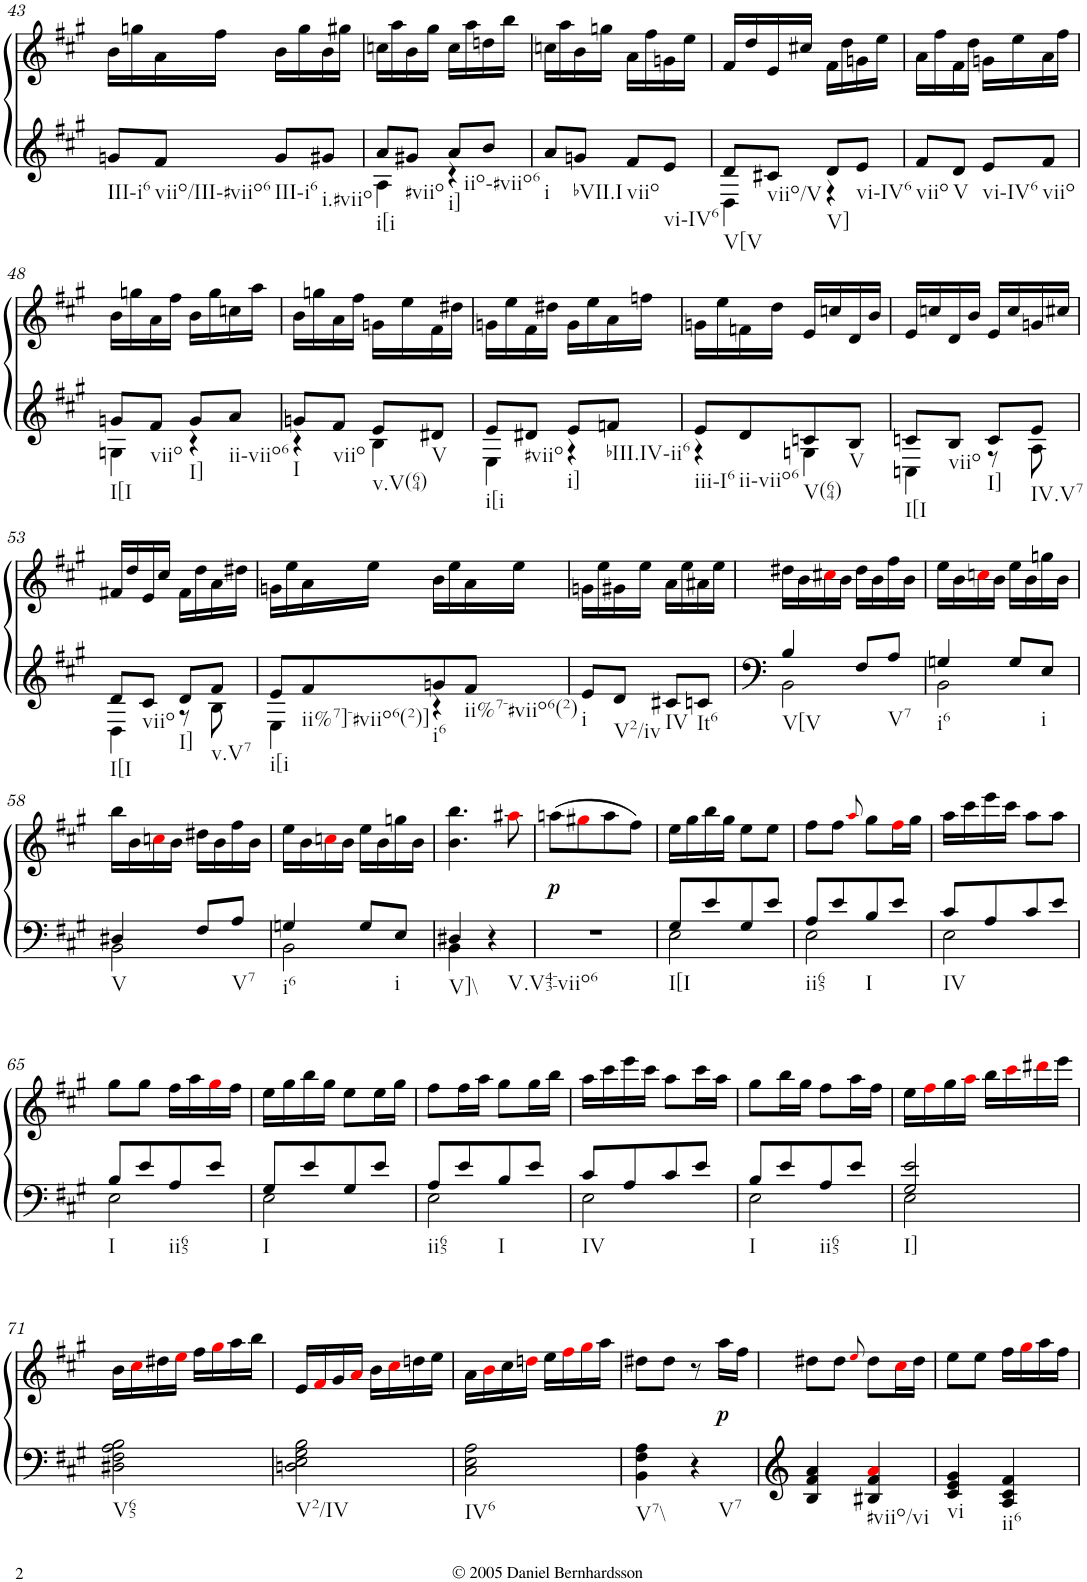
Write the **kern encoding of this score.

**kern	**kern	**dynam
*part1	*part1	*part1
*staff2	*staff1	*staff1/2
*I"Piano	*	*
*I'Pno.	*	*
!!LO:PB:g=z
*clefG2	*clefG2	*
*k[f#c#g#]	*k[f#c#g#]	*
*A:	*A:	*
*M2/4	*M2/4	*
=43	=43	=43
!LO:TX:b:t=III-i6	!	!
8gn/L	16b\LL	.
.	16ggn\	.
!LO:TX:b:t=viio/III-#viio6	!	!
8f#/J	16a\	.
.	16ff#\JJ	.
!LO:TX:b:t=III-i6	!	!
8g/L	16b\LL	.
.	16gg\	.
!LO:TX:b:t=i.#viio	!	!
8g#X/J	16b\	.
.	16gg#X\JJ	.
=44	=44	=44
*^	*	*
!LO:TX:b:t=i[i	!	!	!
8a/L	4A\	16ccn\LL	.
.	.	16aa\	.
!LO:TX:b:t=#viio	!	!	!
8g#X/J	.	16b\	.
.	.	16gg#\JJ	.
!LO:TX:b:t=i]	!	!	!
8a/L	4r	16cc\LL	.
.	.	16aa\	.
!LO:TX:b:t=iio-#viio6	!	!	!
8b/J	.	16ddn\	.
.	.	16bb\JJ	.
*v	*v	*	*
=45	=45	=45
!LO:TX:b:t=i	!	!
8a/L	16ccn\LL	.
.	16aa\	.
!LO:TX:b:t=bVII.I	!	!
8gn/J	16b\	.
.	16ggn\JJ	.
!LO:TX:b:t=viio	!	!
8f#/L	16a\LL	.
.	16ff#\	.
!LO:TX:b:t=vi-IV6	!	!
8e/J	16gn\	.
.	16ee\JJ	.
=46	=46	=46
*^	*	*
!LO:TX:b:t=V[V	!	!	!
8d/L	4D\	16f#/LL	.
.	.	16dd/	.
!LO:TX:b:t=viio/V	!	!	!
8c#X/J	.	16e/	.
.	.	16cc#X/JJ	.
!LO:TX:b:t=V]	!	!	!
8d/L	4r	16f#\LL	.
.	.	16dd\	.
!LO:TX:b:t=vi-IV6	!	!	!
8e/J	.	16gn\	.
.	.	16ee\JJ	.
*v	*v	*	*
=47	=47	=47
!LO:TX:b:t=viio	!	!
8f#/L	16a\LL	.
.	16ff#\	.
!LO:TX:b:t=V	!	!
8d/J	16f#\	.
.	16dd\JJ	.
!LO:TX:b:t=vi-IV6	!	!
8e/L	16gn\LL	.
.	16ee\	.
!LO:TX:b:t=viio	!	!
8f#/J	16a\	.
.	16ff#\JJ	.
!!LO:LB:g=z
=48	=48	=48
*^	*	*
!LO:TX:b:t=I[I	!	!	!
8gn/L	4Gn\	16b\LL	.
.	.	16ggn\	.
!LO:TX:b:t=viio	!	!	!
8f#/J	.	16a\	.
.	.	16ff#\JJ	.
!LO:TX:b:t=I]	!	!	!
8g/L	4r	16b\LL	.
.	.	16gg\	.
!LO:TX:b:t=ii-viio6	!	!	!
8a/J	.	16ccn\	.
.	.	16aa\JJ	.
=49	=49	=49	=49
!LO:TX:b:t=I	!	!	!
8gn/L	4r	16b\LL	.
.	.	16ggn\	.
!LO:TX:b:t=viio	!	!	!
8f#/J	.	16a\	.
.	.	16ff#\JJ	.
!LO:TX:b:t=v.V(64)	!	!	!
8e/L	4B\	16gn\LL	.
.	.	16ee\	.
!LO:TX:b:t=V	!	!	!
8d#X/J	.	16f#\	.
.	.	16dd#X\JJ	.
=50	=50	=50	=50
!LO:TX:b:t=i[i	!	!	!
8e/L	4E\	16gn\LL	.
.	.	16ee\	.
!LO:TX:b:t=#viio	!	!	!
8d#X/J	.	16f#\	.
.	.	16dd#X\JJ	.
!LO:TX:b:t=i]	!	!	!
8e/L	4r	16g\LL	.
.	.	16ee\	.
!LO:TX:b:t=bIII.IV-ii6	!	!	!
8fn/J	.	16a\	.
.	.	16ffn\JJ	.
=51	=51	=51	=51
!LO:TX:b:t=iii-I6	!	!	!
8e/L	4r	16gn\LL	.
.	.	16ee\	.
!LO:TX:b:t=ii-viio6	!	!	!
8d/	.	16fn\	.
.	.	16dd\JJ	.
!LO:TX:b:t=V(64)	!	!	!
8cn/	4Gn\	16e/LL	.
.	.	16ccn/	.
!LO:TX:b:t=V	!	!	!
8B/J	.	16d/	.
.	.	16b/JJ	.
=52	=52	=52	=52
!LO:TX:b:t=I[I	!	!	!
8cn/L	4Cn\	16e/LL	.
.	.	16ccn/	.
!LO:TX:b:t=viio	!	!	!
8B/J	.	16d/	.
.	.	16b/JJ	.
!LO:TX:b:t=I]	!	!	!
8c/L	8r	16e/LL	.
.	.	16cc/	.
!LO:TX:b:t=IV.V7	!	!	!
8e/J	8A\	16gn/	.
.	.	16cc#X/JJ	.
!!LO:LB:g=z
=53	=53	=53	=53
!LO:TX:b:t=I[I	!	!	!
8d/L	4D\	16f#X/LL	.
.	.	16dd/	.
!LO:TX:b:t=viio	!	!	!
8c#/J	.	16e/	.
.	.	16cc#/JJ	.
!LO:TX:b:t=I]	!	!	!
8d/L	8r	16f#\LL	.
.	.	16dd\	.
!LO:TX:b:t=v.V7	!	!	!
8f#/J	8B\	16a\	.
.	.	16dd#X\JJ	.
=54	=54	=54	=54
!LO:TX:b:t=i[i	!	!	!
8e/L	4E\	16gn\LL	.
.	.	16ee\	.
!LO:TX:b:t=ii%7]-#viio6(2)]	!	!	!
8f#/	.	16a\	.
.	.	16ee\JJ	.
!LO:TX:b:t=i6	!	!	!
8gn/	4r	16b\LL	.
.	.	16ee\	.
!LO:TX:b:t=ii%7-#viio6(2)	!	!	!
8f#/J	.	16a\	.
.	.	16ee\JJ	.
*v	*v	*	*
=55	=55	=55
!LO:TX:b:t=i	!	!
8e/L	16gn\LL	.
.	16ee\	.
!LO:TX:b:t=V2/iv	!	!
8d/J	16g#X\	.
.	16ee\JJ	.
!LO:TX:b:t=IV	!	!
8c#X/L	16a\LL	.
.	16ee\	.
!LO:TX:b:t=It6	!	!
8cn/J	16a#X\	.
.	16ee\JJ	.
=56	=56	=56
*^	*	*
!LO:TX:b:t=V[V	!	!	!
4B/	2BB\	16dd#X\LL	.
.	.	16b\	.
.	.	16cc#Xi\	.
.	.	16b\JJ	.
8F#/L	.	16dd#\LL	.
.	.	16b\	.
!LO:TX:b:t=V7	!	!	!
8A/J	.	16ff#\	.
.	.	16b\JJ	.
=57	=57	=57	=57
!LO:TX:b:t=i6	!	!	!
4Gn/	2BB\	16ee\LL	.
.	.	16b\	.
.	.	16ccni\	.
.	.	16b\JJ	.
8G/L	.	16ee\LL	.
.	.	16b\	.
!LO:TX:b:t=i	!	!	!
8E/J	.	16ggn\	.
.	.	16b\JJ	.
!!LO:LB:g=z
=58	=58	=58	=58
!LO:TX:b:t=V	!	!	!
4D#X/	2BB\	16bb\LL	.
.	.	16b\	.
.	.	16ccni\	.
.	.	16b\JJ	.
8F#/L	.	16dd#X\LL	.
.	.	16b\	.
!LO:TX:b:t=V7	!	!	!
8A/J	.	16ff#\	.
.	.	16b\JJ	.
=59	=59	=59	=59
!LO:TX:b:t=i6	!	!	!
4Gn/	2BB\	16ee\LL	.
.	.	16b\	.
.	.	16ccni\	.
.	.	16b\JJ	.
8G/L	.	16ee\LL	.
.	.	16b\	.
!LO:TX:b:t=i	!	!	!
8E/J	.	16ggn\	.
.	.	16b\JJ	.
=60	=60	=60	=60
!LO:TX:b:t=V]\\	!	!	!
4D#X/	4BB\	4.b\ 4.bb\	.
!LO:TX:b:t=V.V43-viio6	!	!	!
4r	4ryy	.	.
.	.	8aa#Xi\	.
*v	*v	*	*
=61	=61	=61
!	!	!LO:DY:b
2r	(8aan\L	p
.	8gg#Xi\	.
.	8aa\	.
.	8ff#\J)	.
=62	=62	=62
*^	*	*
!LO:TX:b:t=I[I	!	!	!
8G#/L	2E\	16ee\LL	.
.	.	16gg#\	.
8e/	.	16bb\	.
.	.	16gg#\JJ	.
8G#/	.	8ee\L	.
8e/J	.	8ee\J	.
=63	=63	=63	=63
!LO:TX:b:t=ii65	!	!	!
8A/L	2E\	8ff#\L	.
8e/	.	8ff#\J	.
.	.	8qaai/	.
!LO:TX:b:t=I	!	!	!
8B/	.	8gg#\L	.
8e/J	.	16ff#i\L	.
.	.	16gg#\JJ	.
=64	=64	=64	=64
!LO:TX:b:t=IV	!	!	!
8c#/L	2E\	16aa\LL	.
.	.	16ccc#\	.
8A/	.	16eee\	.
.	.	16ccc#\JJ	.
8c#/	.	8aa\L	.
8e/J	.	8aa\J	.
!!LO:LB:g=z
=65	=65	=65	=65
!LO:TX:b:t=I	!	!	!
8B/L	2E\	8gg#\L	.
8e/	.	8gg#\J	.
!LO:TX:b:t=ii65	!	!	!
8A/	.	16ff#\LL	.
.	.	16aa\	.
8e/J	.	16gg#i\	.
.	.	16ff#\JJ	.
=66	=66	=66	=66
!LO:TX:b:t=I	!	!	!
8G#/L	2E\	16ee\LL	.
.	.	16gg#\	.
8e/	.	16bb\	.
.	.	16gg#\JJ	.
8G#/	.	8ee\L	.
8e/J	.	16ee\L	.
.	.	16gg#\JJ	.
=67	=67	=67	=67
!LO:TX:b:t=ii65	!	!	!
8A/L	2E\	8ff#\L	.
8e/	.	16ff#\L	.
.	.	16aa\JJ	.
!LO:TX:b:t=I	!	!	!
8B/	.	8gg#\L	.
8e/J	.	16gg#\L	.
.	.	16bb\JJ	.
=68	=68	=68	=68
!LO:TX:b:t=IV	!	!	!
8c#/L	2E\	16aa\LL	.
.	.	16ccc#\	.
8A/	.	16eee\	.
.	.	16ccc#\JJ	.
8c#/	.	8aa\L	.
8e/J	.	16ccc#\L	.
.	.	16aa\JJ	.
=69	=69	=69	=69
!LO:TX:b:t=I	!	!	!
8B/L	2E\	8gg#\L	.
8e/	.	16bb\L	.
.	.	16gg#\JJ	.
!LO:TX:b:t=ii65	!	!	!
8A/	.	8ff#\L	.
8e/J	.	16aa\L	.
.	.	16ff#\JJ	.
=70	=70	=70	=70
!LO:TX:b:t=I]	!	!	!
2G#/ 2e/	2E\	16ee\LL	.
.	.	16ff#i\	.
.	.	16gg#\	.
.	.	16aai\JJ	.
.	.	16bb\LL	.
.	.	16ccc#i\	.
.	.	16ddd#Xi\	.
.	.	16eee\JJ	.
*v	*v	*	*
!!LO:LB:g=z
=71	=71	=71
!LO:TX:b:t=V65	!	!
2D#X\ 2F#\ 2A\ 2B\	16b\LL	.
.	16cc#i\	.
.	16dd#X\	.
.	16eei\JJ	.
.	16ff#\LL	.
.	16gg#i\	.
.	16aa\	.
.	16bb\JJ	.
=72	=72	=72
!LO:TX:b:t=V2/IV	!	!
2Dn\ 2E\ 2G#\ 2B\	16e/LL	.
.	16f#i/	.
.	16g#/	.
.	16ai/JJ	.
.	16b\LL	.
.	16cc#i\	.
.	16ddn\	.
.	16ee\JJ	.
=73	=73	=73
!LO:TX:b:t=IV6	!	!
2C#\ 2E\ 2A\	16a\LL	.
.	16bi\	.
.	16cc#\	.
.	16ddni\JJ	.
.	16ee\LL	.
.	16ff#i\	.
.	16gg#i\	.
.	16aa\JJ	.
=74	=74	=74
!LO:TX:b:t=V7\\	!	!
4BB\ 4F#\ 4A\	8dd#X\L	.
.	8dd#\J	.
!LO:TX:b:t=V7	!	!
4r	8r	.
!	!	!LO:DY:b
.	16aa\LL	p
.	16ff#\JJ	.
=75	=75	=75
4B/ 4f#/ 4a/	8dd#X\L	.
.	8dd#\J	.
.	8qeei/	.
!LO:TX:b:t=#viio/vi	!	!
4B#X/ 4f#/ 4ai/	8dd#\L	.
.	16cc#i\L	.
.	16dd#\JJ	.
=76	=76	=76
!LO:TX:b:t=vi	!	!
4c#/ 4e/ 4g#/	8ee\L	.
.	8ee\J	.
!LO:TX:b:t=ii6	!	!
4A/ 4c#/ 4f#/	16ff#\LL	.
.	16gg#i\	.
.	16aa\	.
.	16ff#\JJ	.
=	=	=
*-	*-	*-
